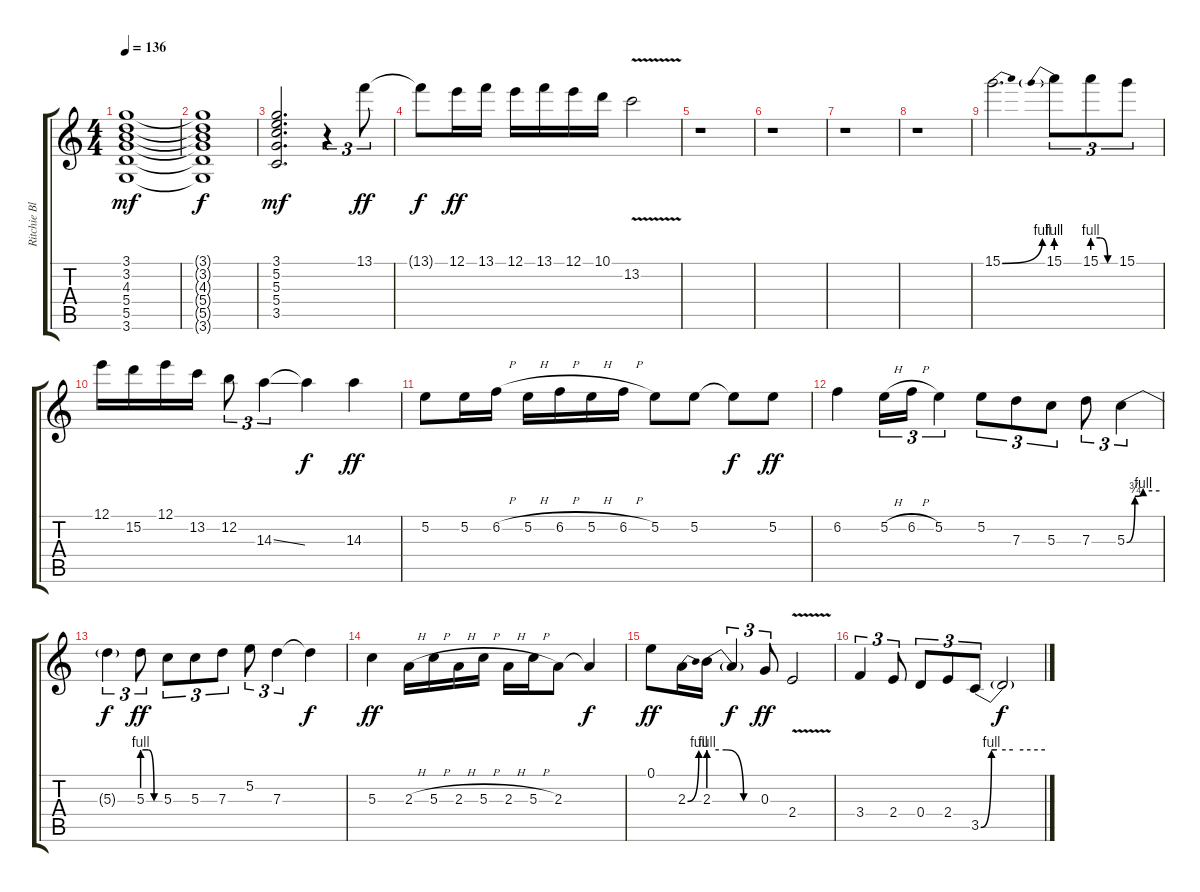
\track ("Ritchie Blackmore" "Ritchie Bl") {instrument overdrivenguitar}
\staff {score tabs}
\tuning (E4 B3 G3 D3 A2 E2) {hide}
\ts (4 4)
\tempo 136
\clef g2
\ks c
(3.1 3.2 4.3 5.4 5.5 3.6).1{dy mf} |
(3.1{t} 3.2{t} 4.3{t} 5.4{t} 5.5{t} 3.6{t}).1{dy f} |
(3.1 5.2 5.3 5.4 3.5).2{d dy mf} r.4{tu (3 2)} 13.1.8{tu (3 2) dy ff} |
13.1{t}.8{dy f} 12.1.16{dy ff} 13.1.16 12.1.16 13.1.16 12.1.16 10.1.16 13.2{v}.2 |
r.1 |
r.1 |
r.1 |
r.1 |
15.1{be (bend 0 0 60 4)}.2{d} 15.1{be (prebend 0 4 60 4)}.8{tu (3 2)} 15.1{be (custom 0 4 20 4 40 0 60 0)}.8{tu (3 2)} 15.1.8{tu (3 2)} |
12.1.16 15.2.16 12.1.16 13.2.16 12.2.8{tu (3 2)} 14.3{ss}.4{tu (3 2)} 14.3{t}.4{dy f} 14.3.4{dy ff} |
5.2.8 5.2.16 6.2{h}.16 5.2{h}.16 6.2{h}.16 5.2{h}.16 6.2{h}.16 5.2.8 5.2.8 5.2{t}.8{dy f} 5.2.8{dy ff} |
6.2.4 5.2{h}.16{tu (3 2)} 6.2{h}.16{tu (3 2)} 5.2.4{tu (3 2)} 5.2.8{tu (3 2)} 7.3.8{tu (3 2)} 5.3.8{tu (3 2)} 7.3.8{tu (3 2)} 5.3{be (custom 0 0 15 3 30 4 60 4)}.4{tu (3 2)} |
5.3{t}.4{tu (3 2) dy f} 5.3{be (custom 0 4 20 4 40 0 60 0)}.8{tu (3 2) dy ff} 5.3.8{tu (3 2)} 5.3.8{tu (3 2)} 7.3.8{tu (3 2)} 5.2.8{tu (3 2)} 7.3.4{tu (3 2)} 7.3{t}.4{dy f} |
5.3.4{dy ff} 2.3{h}.16 5.3{h}.16 2.3{h}.16 5.3{h}.16 2.3{h}.16 5.3{h}.16 2.3.8 2.3{t}.4{dy f} |
0.1.8{dy ff} 2.3{be (bend 0 0 60 4)}.16 2.3{be (custom 0 4 20 4 40 0 60 0)}.16 2.3{t}.4{tu (3 2) dy f} 0.3.8{tu (3 2) dy ff} 2.4{v}.2 |
3.4.4{tu (3 2)} 2.4.8{tu (3 2)} 0.4.8{tu (3 2)} 2.4.8{tu (3 2)} 3.5{be (custom 0 0 10 4 15 4 30 4 60 4)}.8{tu (3 2)} 3.5{t}.2{dy f}
